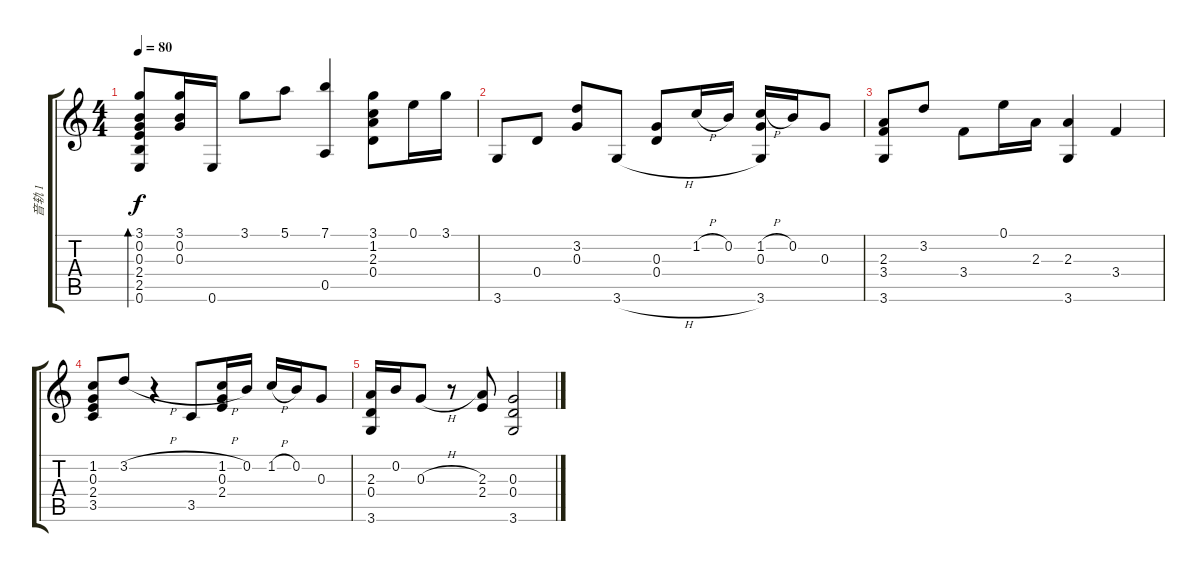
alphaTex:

\track ("音轨 1" "音轨 1") {instrument acousticguitarsteel}
\staff {score tabs}
\tuning (E4 B3 G3 D3 A2 E2) {hide}
\ts (4 4)
\tempo 80
\clef g2
\ks c
(3.1 0.2 0.3 2.4 2.5 0.6).8{bd 60 dy f} (3.1 0.2 0.3).16 0.6.16 3.1.8 5.1.8 (7.1 0.5).4 (3.1 1.2 2.3 0.4).8 0.1.16 3.1.16 |
3.6.8 0.4.8 (3.2 0.3).8 3.6{h}.8 (0.3 0.4).8 1.2{h}.16 0.2.16 (1.2{h} 0.3 3.6).16 0.2.16 0.3.8 |
(2.3 3.4 3.6).8 3.2.8 3.4.8 0.1.16 2.3.16 (2.3 3.6).4 3.4.4 |
(1.2 0.3 2.4 3.5).8 3.2{h}.8 r.4 3.5.8 (1.2{h} 0.3 2.4).16 0.2.16 1.2{h}.16 0.2.16 0.3.8 |
(2.3 0.4 3.6).16 0.2.16 0.3{h}.8 r.8 (2.3 2.4).8 (0.3 0.4 3.6).2
